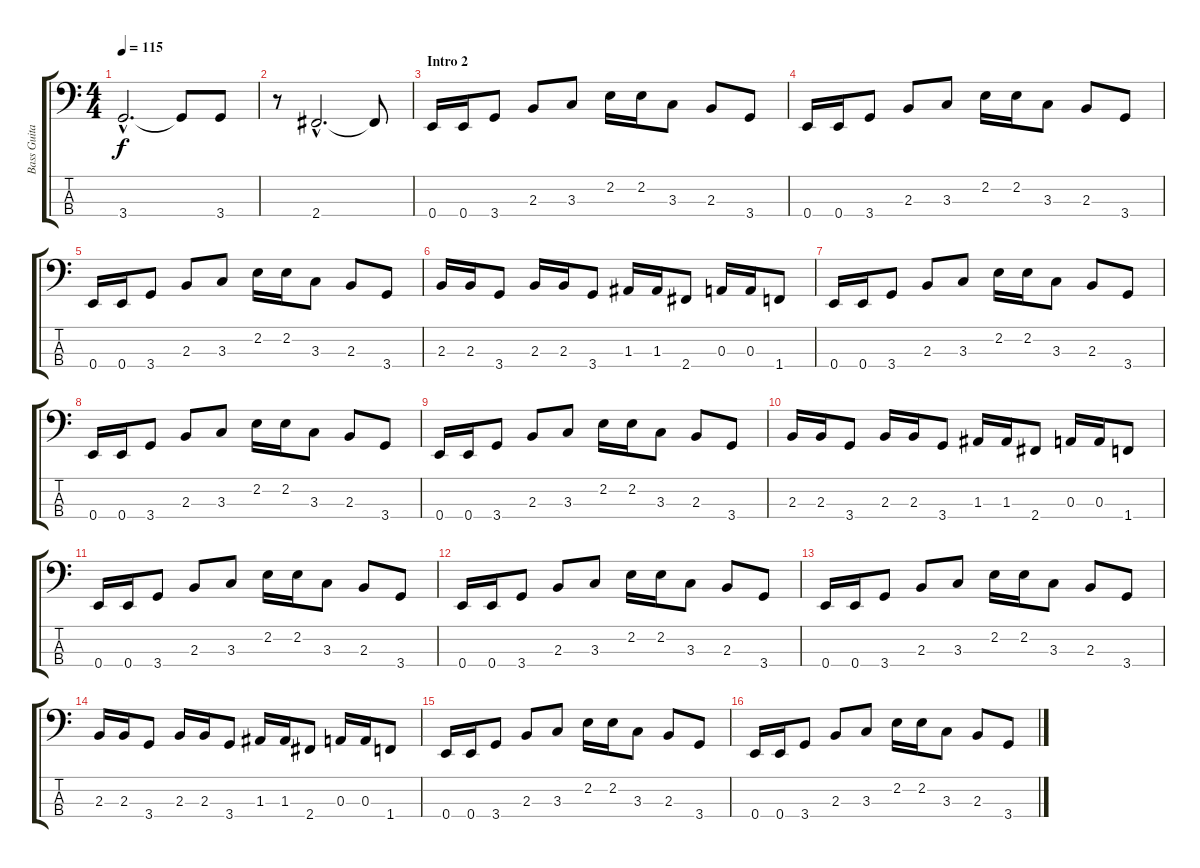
\track ("Bass Guitar" "Bass Guita") {instrument electricbasspick}
\staff {score tabs}
\tuning (G2 D2 A1 E1) {hide}
\ts (4 4)
\tempo 115
\clef f4
\ks c
3.4{hac}.2{d dy f} 3.4{t}.8 3.4.8 |
r.8 2.4{hac}.2{d} 2.4{t}.8 |
\section ("" "Intro 2")
0.4.16 0.4.16 3.4.8 2.3.8 3.3.8 2.2.16 2.2.16 3.3.8 2.3.8 3.4.8 |
0.4.16 0.4.16 3.4.8 2.3.8 3.3.8 2.2.16 2.2.16 3.3.8 2.3.8 3.4.8 |
0.4.16 0.4.16 3.4.8 2.3.8 3.3.8 2.2.16 2.2.16 3.3.8 2.3.8 3.4.8 |
2.3.16 2.3.16 3.4.8 2.3.16 2.3.16 3.4.8 1.3.16 1.3.16 2.4.8 0.3.16 0.3.16 1.4.8 |
0.4.16 0.4.16 3.4.8 2.3.8 3.3.8 2.2.16 2.2.16 3.3.8 2.3.8 3.4.8 |
0.4.16 0.4.16 3.4.8 2.3.8 3.3.8 2.2.16 2.2.16 3.3.8 2.3.8 3.4.8 |
0.4.16 0.4.16 3.4.8 2.3.8 3.3.8 2.2.16 2.2.16 3.3.8 2.3.8 3.4.8 |
2.3.16 2.3.16 3.4.8 2.3.16 2.3.16 3.4.8 1.3.16 1.3.16 2.4.8 0.3.16 0.3.16 1.4.8 |
0.4.16 0.4.16 3.4.8 2.3.8 3.3.8 2.2.16 2.2.16 3.3.8 2.3.8 3.4.8 |
0.4.16 0.4.16 3.4.8 2.3.8 3.3.8 2.2.16 2.2.16 3.3.8 2.3.8 3.4.8 |
0.4.16 0.4.16 3.4.8 2.3.8 3.3.8 2.2.16 2.2.16 3.3.8 2.3.8 3.4.8 |
2.3.16 2.3.16 3.4.8 2.3.16 2.3.16 3.4.8 1.3.16 1.3.16 2.4.8 0.3.16 0.3.16 1.4.8 |
0.4.16 0.4.16 3.4.8 2.3.8 3.3.8 2.2.16 2.2.16 3.3.8 2.3.8 3.4.8 |
0.4.16 0.4.16 3.4.8 2.3.8 3.3.8 2.2.16 2.2.16 3.3.8 2.3.8 3.4.8
